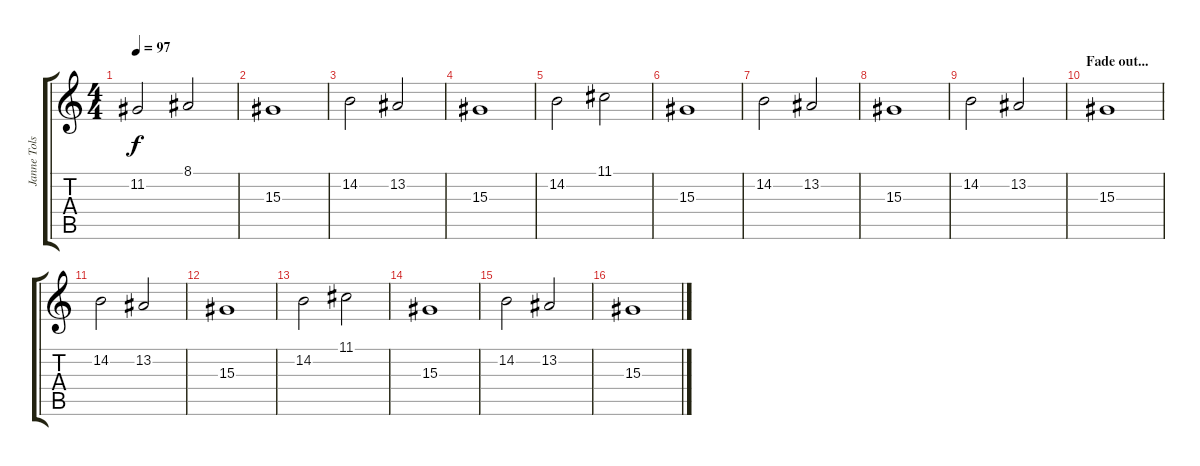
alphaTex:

\track ("Janne Tolsa - Lead Keyboard" "Janne Tols") {instrument pad3polysynth}
\staff {score tabs}
\tuning (D4 A3 F3 C3 G2 C2) {hide}
\ts (4 4)
\tempo 97
\clef g2
\ks c
11.2.2{dy f} 8.1.2 |
15.3.1 |
14.2.2 13.2.2 |
15.3.1 |
14.2.2 11.1.2 |
15.3.1 |
14.2.2 13.2.2 |
15.3.1 |
14.2.2 13.2.2 |
\section ("" "Fade out...")
15.3.1 |
14.2.2 13.2.2 |
15.3.1 |
14.2.2 11.1.2 |
15.3.1 |
14.2.2 13.2.2 |
15.3.1
